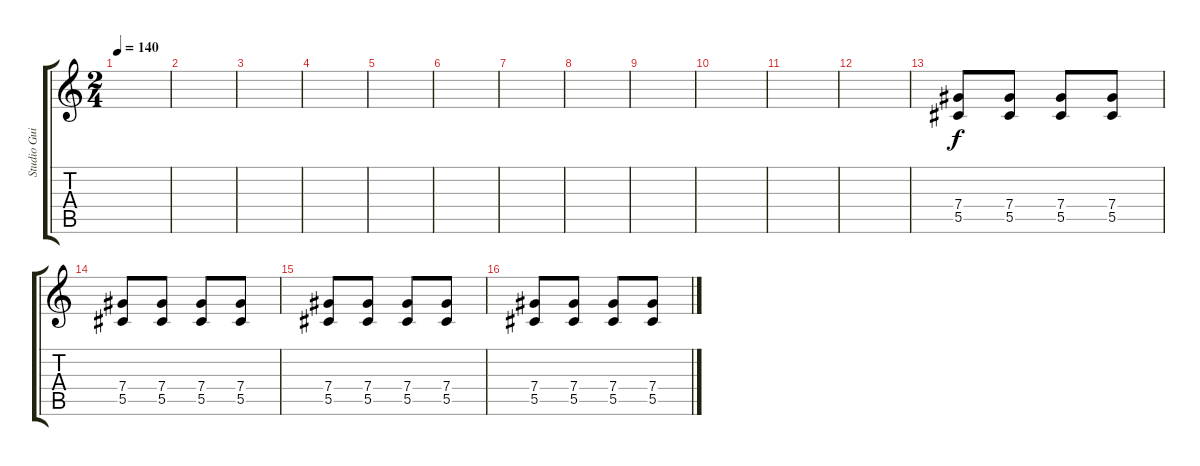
\track ("Studio Guitar" "Studio Gui") {instrument distortionguitar}
\staff {score tabs}
\tuning (Eb4 Bb3 Gb3 Db3 Ab2 Eb2) {hide}
\ts (2 4)
\tempo 140
\clef g2
\ks c
|
|
|
|
|
|
|
|
|
|
|
|
(7.4 5.5).8 (7.4 5.5).8 (7.4 5.5).8 (7.4 5.5).8 |
(7.4 5.5).8 (7.4 5.5).8 (7.4 5.5).8 (7.4 5.5).8 |
(7.4 5.5).8 (7.4 5.5).8 (7.4 5.5).8 (7.4 5.5).8 |
(7.4 5.5).8 (7.4 5.5).8 (7.4 5.5).8 (7.4 5.5).8
